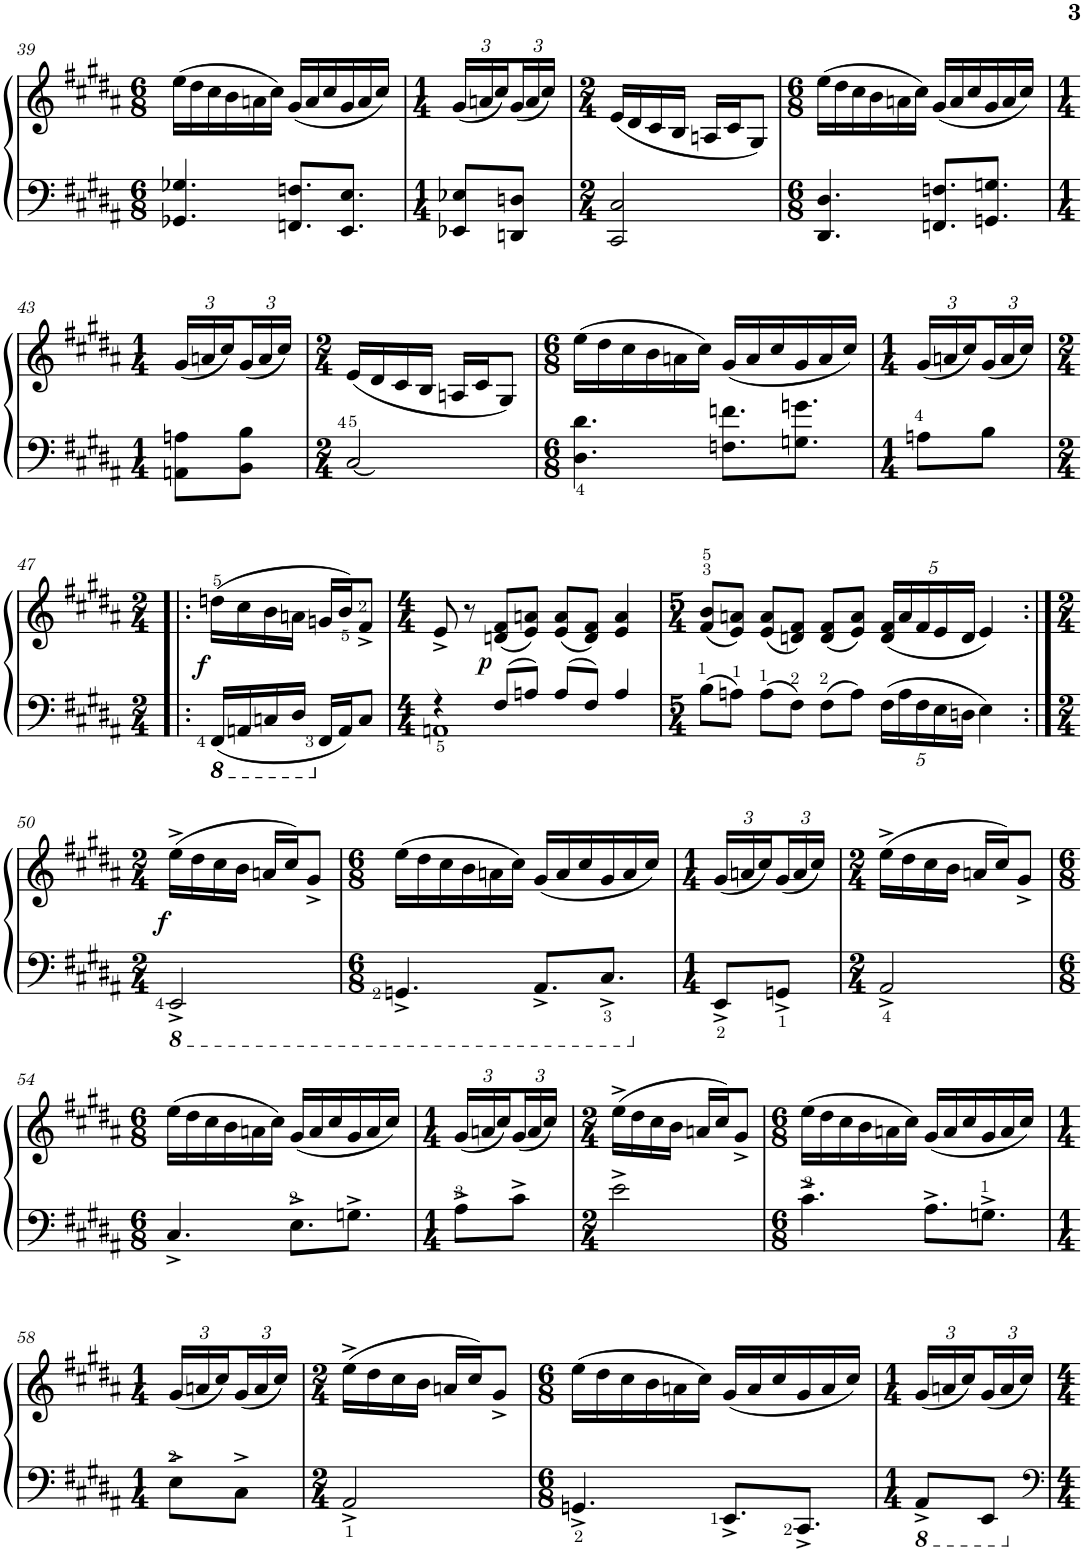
**kern	**kern	**dynam
*part1	*part1	*part1
*staff2	*staff1	*staff1/2
*I"Piano	*	*
*I'Pno.	*	*
!!LO:PB:g=z
*clefF4	*clefG2	*
*k[f#c#g#d#a#]	*k[f#c#g#d#a#]	*
*M6/8	*M6/8	*
=39	=39	=39
4.GG-X/ 4.G-X/	(16ee\LL	.
.	16dd#\	.
.	16cc#\	.
.	16b\	.
.	16an\	.
.	16cc#\JJ)	.
8.FFn/ 8.Fn/L	(16g#/LL	.
.	16a/	.
.	16cc#/	.
8.EE/ 8.E/J	16g#/	.
.	16a/	.
.	16cc#/JJ)	.
=40	=40	=40
*M1/4	*M1/4	*
*	*Xbrackettup	*
8EE-X/ 8E-X/L	(24g#/LL	.
.	24an/	.
.	24cc#/J)	.
8DDn/ 8Dn/J	(24g#/L	.
.	24a/	.
.	24cc#/JJ)	.
=41	=41	=41
*M2/4	*M2/4	*
2CC#/ 2C#/	(16e/LL	.
.	16d#/	.
.	16c#/	.
.	16B/JJ	.
.	16An/LL	.
.	16c#/J	.
.	8G#/J)	.
=42	=42	=42
*M6/8	*M6/8	*
4.DD#/ 4.D#/	(16ee\LL	.
.	16dd#\	.
.	16cc#\	.
.	16b\	.
.	16an\	.
.	16cc#\JJ)	.
8.FFn/ 8.Fn/L	(16g#/LL	.
.	16a/	.
.	16cc#/	.
8.GGn/ 8.Gn/J	16g#/	.
.	16a/	.
.	16cc#/JJ)	.
!!LO:LB:g=z
=43	=43	=43
*M1/4	*M1/4	*
8AAn\ 8An\L	(24g#/LL	.
.	24an/	.
.	24cc#/J)	.
8BB\ 8B\J	(24g#/L	.
.	24a/	.
.	24cc#/JJ)	.
=44	=44	=44
*M2/4	*M2/4	*
2C#/	(16e/LL	.
.	16d#/	.
.	16c#/	.
.	16B/JJ	.
.	16An/LL	.
.	16c#/J	.
.	8G#/J)	.
=45	=45	=45
*M6/8	*M6/8	*
4.D#\ 4.d#\	(16ee\LL	.
.	16dd#\	.
.	16cc#\	.
.	16b\	.
.	16an\	.
.	16cc#\JJ)	.
8.Fn\ 8.fn\L	(16g#/LL	.
.	16a/	.
.	16cc#/	.
8.Gn\ 8.gn\J	16g#/	.
.	16a/	.
.	16cc#/JJ)	.
=46	=46	=46
*M1/4	*M1/4	*
8An\L	(24g#/LL	.
.	24an/	.
.	24cc#/J)	.
8B\J	(24g#/L	.
.	24a/	.
.	24cc#/JJ)	.
!!LO:LB:g=z
=47!|:	=47!|:	=47!|:
*M2/4	*M2/4	*
*8ba	*	*
!	!	!LO:DY:a=2
16FFF#/LL	(16ddn\LL	f
*8ba	*	*
16AAAn/	16cc#\	.
16CCn/	16b\	.
16DD#/JJ	16an\JJ	.
*X8ba	*	*
*X8ba	*	*
16FF#/LL	16gn/LL	.
16AA/J	16b/J)	.
8C/J	8f#^/J	.
=48	=48	=48
*M4/4	*M4/4	*
*^	*	*
4r	1AAn	8e^/	.
.	.	8r	.
!	!	!	!LO:DY:a=2
8F#/L	.	(8dn/ 8f#/L	p
8An/J	.	8e/ 8an/J)	.
8A/L	.	(8e/ 8a/L	.
8F#/J	.	8d/ 8f#/J)	.
4A/	.	4e/ 4a/	.
*v	*v	*	*
=49	=49	=49
*M5/4	*M5/4	*
8B\L	(8f#/ 8b/L	.
8An\J	8e/ 8an/J)	.
8A\L	(8e/ 8a/L	.
8F#\J	8dn/ 8f#/J)	.
8F#\L	(8d/ 8f#/L	.
8A\J	8e/ 8a/J)	.
*Xbrackettup	*	*
20F#\LL	(20d/ 20f#/LL	.
20A\	20a/	.
20F#\	20f#/	.
20E\	20e/	.
20Dn\JJ	20d/JJ	.
4E\	4e/)	.
!!LO:LB:g=z
=50:|!	=50:|!	=50:|!
*M2/4	*M2/4	*
*8ba	*	*
!	!	!LO:DY:a=2
2EEE^/	(16ee^\LL	f
.	16dd#\	.
.	16cc#\	.
.	16b\JJ	.
.	16an/LL	.
.	16cc#/J)	.
.	8g#^/J	.
=51	=51	=51
*M6/8	*M6/8	*
4.GGGn^/	(16ee\LL	.
.	16dd#\	.
.	16cc#\	.
.	16b\	.
.	16an\	.
.	16cc#\JJ)	.
8.AAA#^/L	(16g#/LL	.
.	16a/	.
.	16cc#/	.
8.CC#^/J	16g#/	.
.	16a/	.
.	16cc#/JJ)	.
=52	=52	=52
*M1/4	*M1/4	*
*X8ba	*	*
8EE^/L	(24g#/LL	.
.	24an/	.
.	24cc#/J)	.
8GGn^/J	(24g#/L	.
.	24a/	.
.	24cc#/JJ)	.
=53	=53	=53
*M2/4	*M2/4	*
2AA#^/	(16ee^\LL	.
.	16dd#\	.
.	16cc#\	.
.	16b\JJ	.
.	16an/LL	.
.	16cc#/J)	.
.	8g#^/J	.
!!LO:LB:g=z
=54	=54	=54
*M6/8	*M6/8	*
4.C#^/	(16ee\LL	.
.	16dd#\	.
.	16cc#\	.
.	16b\	.
.	16an\	.
.	16cc#\JJ)	.
8.E^\L	(16g#/LL	.
.	16a/	.
.	16cc#/	.
8.Gn^\J	16g#/	.
.	16a/	.
.	16cc#/JJ)	.
=55	=55	=55
*M1/4	*M1/4	*
8A#^\L	(24g#/LL	.
.	24an/	.
.	24cc#/J)	.
8c#^\J	(24g#/L	.
.	24a/	.
.	24cc#/JJ)	.
=56	=56	=56
*M2/4	*M2/4	*
2e^\	(16ee^\LL	.
.	16dd#\	.
.	16cc#\	.
.	16b\JJ	.
.	16an/LL	.
.	16cc#/J)	.
.	8g#^/J	.
=57	=57	=57
*M6/8	*M6/8	*
4.c#^\	(16ee\LL	.
.	16dd#\	.
.	16cc#\	.
.	16b\	.
.	16an\	.
.	16cc#\JJ)	.
8.A#^\L	(16g#/LL	.
.	16a/	.
.	16cc#/	.
8.Gn^\J	16g#/	.
.	16a/	.
.	16cc#/JJ)	.
!!LO:LB:g=z
=58	=58	=58
*M1/4	*M1/4	*
8E^\L	(24g#/LL	.
.	24an/	.
.	24cc#/J)	.
8C#^\J	(24g#/L	.
.	24a/	.
.	24cc#/JJ)	.
=59	=59	=59
*M2/4	*M2/4	*
2AA#^/	(16ee^\LL	.
.	16dd#\	.
.	16cc#\	.
.	16b\JJ	.
.	16an/LL	.
.	16cc#/J)	.
.	8g#^/J	.
=60	=60	=60
*M6/8	*M6/8	*
4.GGn^/	(16ee\LL	.
.	16dd#\	.
.	16cc#\	.
.	16b\	.
.	16an\	.
.	16cc#\JJ)	.
8.EE^/L	(16g#/LL	.
.	16a/	.
.	16cc#/	.
8.CC#^/J	16g#/	.
.	16a/	.
.	16cc#/JJ)	.
=61	=61	=61
*M1/4	*M1/4	*
*8ba	*	*
8AAA#^/L	(24g#/LL	.
.	24an/	.
.	24cc#/J)	.
8EEE/J	(24g#/L	.
.	24a/	.
.	24cc#/JJ)	.
*X8ba	*	*
=	=	=
*-	*-	*-
